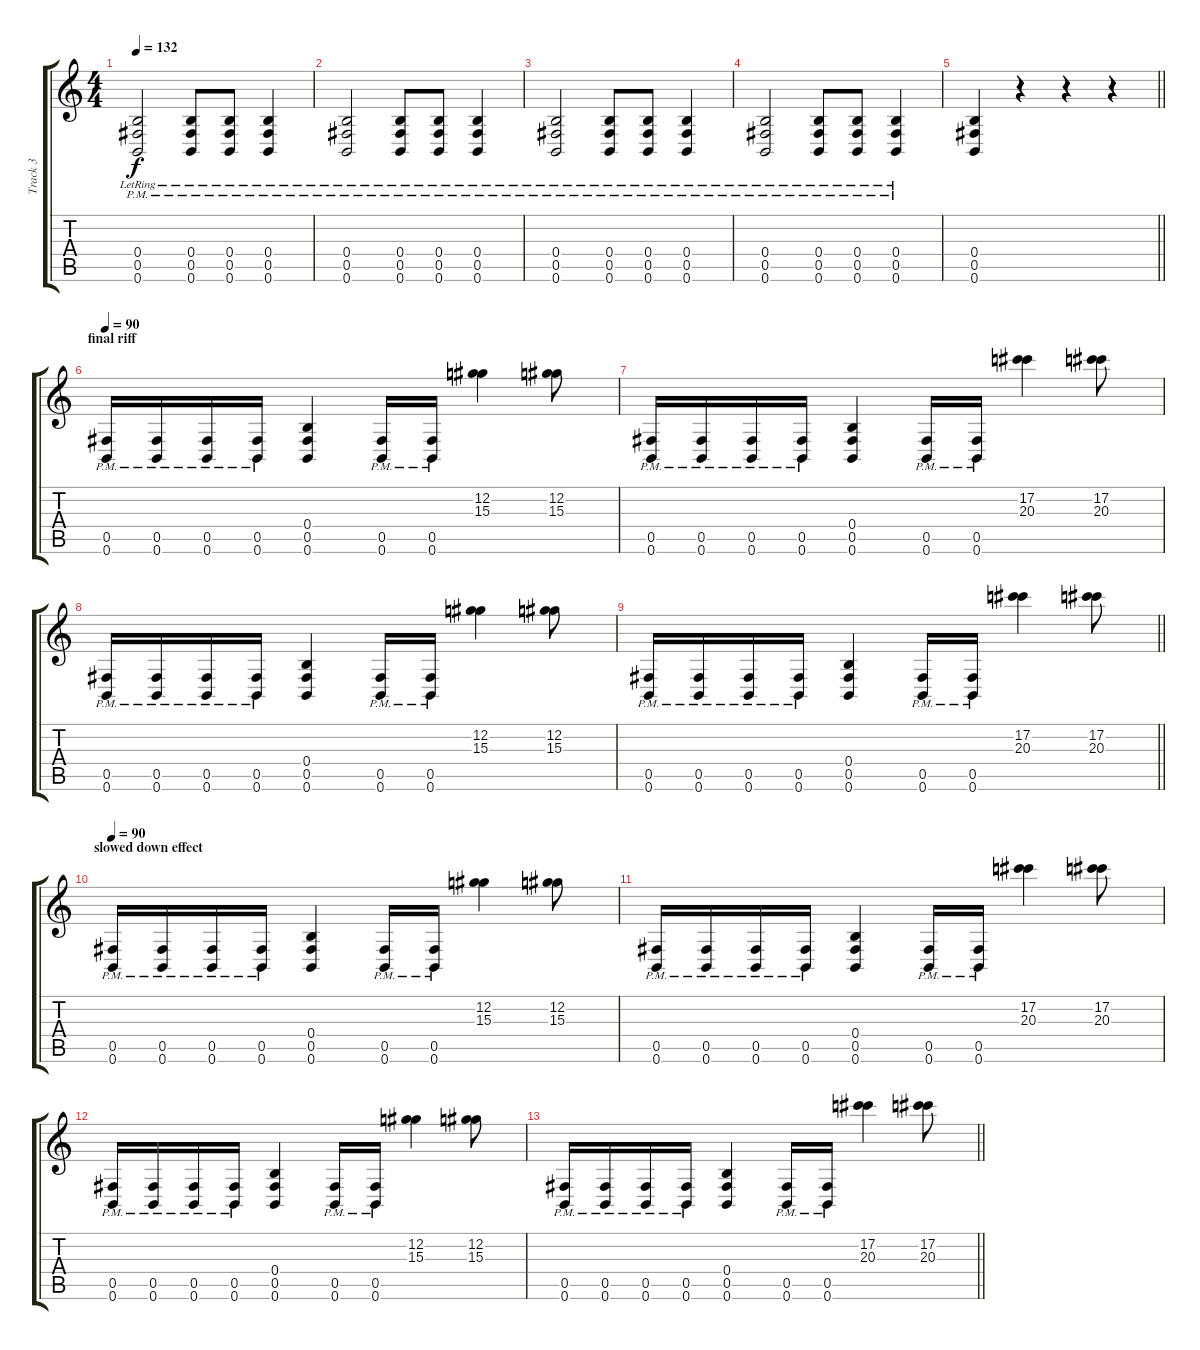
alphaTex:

\track ("Track 3" "Track 3") {instrument distortionguitar}
\staff {score tabs}
\tuning (Db4 Ab3 E3 B2 Gb2 B1) {hide}
\ts (4 4)
\tempo 132
\clef g2
\ks c
(0.4{pm lr} 0.5{pm lr} 0.6{pm lr}).2{dy f} (0.4{pm lr} 0.5{pm lr} 0.6{pm lr}).8 (0.4{pm lr} 0.5{pm lr} 0.6{pm lr}).8 (0.4{pm lr} 0.5{pm lr} 0.6{pm lr}).4 |
(0.4{pm lr} 0.5{pm lr} 0.6{pm lr}).2 (0.4{pm lr} 0.5{pm lr} 0.6{pm lr}).8 (0.4{pm lr} 0.5{pm lr} 0.6{pm lr}).8 (0.4{pm lr} 0.5{pm lr} 0.6{pm lr}).4 |
(0.4{pm lr} 0.5{pm lr} 0.6{pm lr}).2 (0.4{pm lr} 0.5{pm lr} 0.6{pm lr}).8 (0.4{pm lr} 0.5{pm lr} 0.6{pm lr}).8 (0.4{pm lr} 0.5{pm lr} 0.6{pm lr}).4 |
(0.4{pm lr} 0.5{pm lr} 0.6{pm lr}).2 (0.4{pm lr} 0.5{pm lr} 0.6{pm lr}).8 (0.4{pm lr} 0.5{pm lr} 0.6{pm lr}).8 (0.4{pm lr} 0.5{pm lr} 0.6{pm lr}).4 |
\barLineRight lightlight
(0.4 0.5 0.6).4 r.4 r.4 r.4 |
\section ("" "final riff")
\tempo 90
(0.5{pm} 0.6{pm}).16 (0.5{pm} 0.6{pm}).16 (0.5{pm} 0.6{pm}).16 (0.5{pm} 0.6{pm}).16 (0.4 0.5 0.6).4 (0.5{pm} 0.6{pm}).16 (0.5{pm} 0.6{pm}).16 (12.2 15.3).4 (12.2 15.3).8 |
(0.5{pm} 0.6{pm}).16 (0.5{pm} 0.6{pm}).16 (0.5{pm} 0.6{pm}).16 (0.5{pm} 0.6{pm}).16 (0.4 0.5 0.6).4 (0.5{pm} 0.6{pm}).16 (0.5{pm} 0.6{pm}).16 (17.2 20.3).4 (17.2 20.3).8 |
(0.5{pm} 0.6{pm}).16 (0.5{pm} 0.6{pm}).16 (0.5{pm} 0.6{pm}).16 (0.5{pm} 0.6{pm}).16 (0.4 0.5 0.6).4 (0.5{pm} 0.6{pm}).16 (0.5{pm} 0.6{pm}).16 (12.2 15.3).4 (12.2 15.3).8 |
\barLineRight lightlight
(0.5{pm} 0.6{pm}).16 (0.5{pm} 0.6{pm}).16 (0.5{pm} 0.6{pm}).16 (0.5{pm} 0.6{pm}).16 (0.4 0.5 0.6).4 (0.5{pm} 0.6{pm}).16 (0.5{pm} 0.6{pm}).16 (17.2 20.3).4 (17.2 20.3).8 |
\section ("" "slowed down effect")
\tempo 20
\tempo 90
(0.5{pm} 0.6{pm}).16 (0.5{pm} 0.6{pm}).16 (0.5{pm} 0.6{pm}).16 (0.5{pm} 0.6{pm}).16 (0.4 0.5 0.6).4 (0.5{pm} 0.6{pm}).16 (0.5{pm} 0.6{pm}).16 (12.2 15.3).4 (12.2 15.3).8 |
(0.5{pm} 0.6{pm}).16 (0.5{pm} 0.6{pm}).16 (0.5{pm} 0.6{pm}).16 (0.5{pm} 0.6{pm}).16 (0.4 0.5 0.6).4 (0.5{pm} 0.6{pm}).16 (0.5{pm} 0.6{pm}).16 (17.2 20.3).4 (17.2 20.3).8 |
(0.5{pm} 0.6{pm}).16 (0.5{pm} 0.6{pm}).16 (0.5{pm} 0.6{pm}).16 (0.5{pm} 0.6{pm}).16 (0.4 0.5 0.6).4 (0.5{pm} 0.6{pm}).16 (0.5{pm} 0.6{pm}).16 (12.2 15.3).4 (12.2 15.3).8 |
\barLineRight lightlight
(0.5{pm} 0.6{pm}).16 (0.5{pm} 0.6{pm}).16 (0.5{pm} 0.6{pm}).16 (0.5{pm} 0.6{pm}).16 (0.4 0.5 0.6).4 (0.5{pm} 0.6{pm}).16 (0.5{pm} 0.6{pm}).16 (17.2 20.3).4 (17.2 20.3).8
